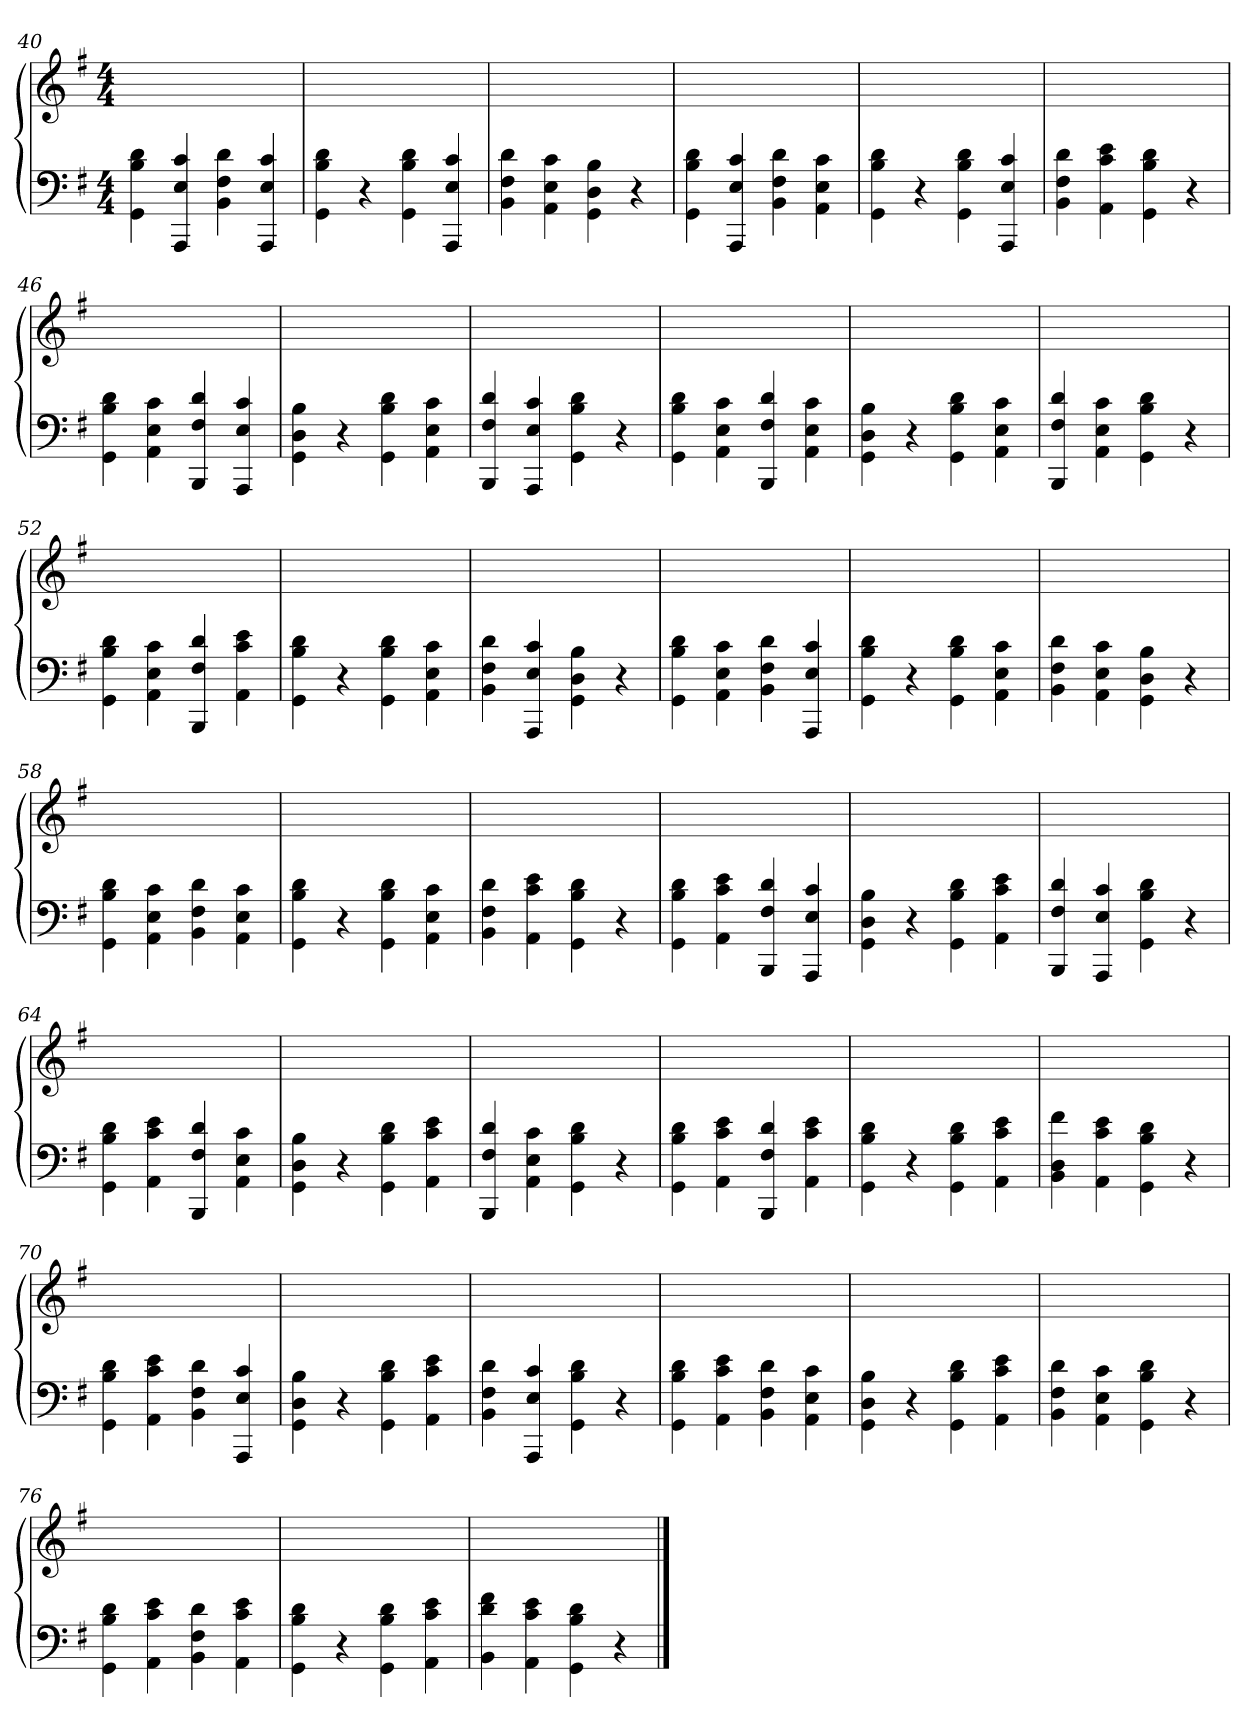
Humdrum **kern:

**kern	**kern
*part2	*part1
*staff2	*staff1
*clefF4	*clefG2
*k[f#]	*k[f#]
*G:	*G:
*M4/4	*M4/4
=40	=40
4GG 4B 4d	1ryy
4AAA 4E 4c	.
4BB 4F# 4d	.
4AAA 4E 4c	.
=41	=41
4GG 4B 4d	1ryy
4r	.
4GG 4B 4d	.
4AAA 4E 4c	.
=42	=42
4BB 4F# 4d	1ryy
4AA 4E 4c	.
4GG 4D 4B	.
4r	.
=43	=43
4GG 4B 4d	1ryy
4AAA 4E 4c	.
4BB 4F# 4d	.
4AA 4E 4c	.
=44	=44
4GG 4B 4d	1ryy
4r	.
4GG 4B 4d	.
4AAA 4E 4c	.
=45	=45
4BB 4F# 4d	1ryy
4AA 4c 4e	.
4GG 4B 4d	.
4r	.
=46	=46
4GG 4B 4d	1ryy
4AA 4E 4c	.
4BBB 4F# 4d	.
4AAA 4E 4c	.
=47	=47
4GG 4D 4B	1ryy
4r	.
4GG 4B 4d	.
4AA 4E 4c	.
=48	=48
4BBB 4F# 4d	1ryy
4AAA 4E 4c	.
4GG 4B 4d	.
4r	.
=49	=49
4GG 4B 4d	1ryy
4AA 4E 4c	.
4BBB 4F# 4d	.
4AA 4E 4c	.
=50	=50
4GG 4D 4B	1ryy
4r	.
4GG 4B 4d	.
4AA 4E 4c	.
=51	=51
4BBB 4F# 4d	1ryy
4AA 4E 4c	.
4GG 4B 4d	.
4r	.
=52	=52
4GG 4B 4d	1ryy
4AA 4E 4c	.
4BBB 4F# 4d	.
4AA 4c 4e	.
=53	=53
4GG 4B 4d	1ryy
4r	.
4GG 4B 4d	.
4AA 4E 4c	.
=54	=54
4BB 4F# 4d	1ryy
4AAA 4E 4c	.
4GG 4D 4B	.
4r	.
=55	=55
4GG 4B 4d	1ryy
4AA 4E 4c	.
4BB 4F# 4d	.
4AAA 4E 4c	.
=56	=56
4GG 4B 4d	1ryy
4r	.
4GG 4B 4d	.
4AA 4E 4c	.
=57	=57
4BB 4F# 4d	1ryy
4AA 4E 4c	.
4GG 4D 4B	.
4r	.
=58	=58
4GG 4B 4d	1ryy
4AA 4E 4c	.
4BB 4F# 4d	.
4AA 4E 4c	.
=59	=59
4GG 4B 4d	1ryy
4r	.
4GG 4B 4d	.
4AA 4E 4c	.
=60	=60
4BB 4F# 4d	1ryy
4AA 4c 4e	.
4GG 4B 4d	.
4r	.
=61	=61
4GG 4B 4d	1ryy
4AA 4c 4e	.
4BBB 4F# 4d	.
4AAA 4E 4c	.
=62	=62
4GG 4D 4B	1ryy
4r	.
4GG 4B 4d	.
4AA 4c 4e	.
=63	=63
4BBB 4F# 4d	1ryy
4AAA 4E 4c	.
4GG 4B 4d	.
4r	.
=64	=64
4GG 4B 4d	1ryy
4AA 4c 4e	.
4BBB 4F# 4d	.
4AA 4E 4c	.
=65	=65
4GG 4D 4B	1ryy
4r	.
4GG 4B 4d	.
4AA 4c 4e	.
=66	=66
4BBB 4F# 4d	1ryy
4AA 4E 4c	.
4GG 4B 4d	.
4r	.
=67	=67
4GG 4B 4d	1ryy
4AA 4c 4e	.
4BBB 4F# 4d	.
4AA 4c 4e	.
=68	=68
4GG 4B 4d	1ryy
4r	.
4GG 4B 4d	.
4AA 4c 4e	.
=69	=69
4BB 4D 4f#	1ryy
4AA 4c 4e	.
4GG 4B 4d	.
4r	.
=70	=70
4GG 4B 4d	1ryy
4AA 4c 4e	.
4BB 4F# 4d	.
4AAA 4E 4c	.
=71	=71
4GG 4D 4B	1ryy
4r	.
4GG 4B 4d	.
4AA 4c 4e	.
=72	=72
4BB 4F# 4d	1ryy
4AAA 4E 4c	.
4GG 4B 4d	.
4r	.
=73	=73
4GG 4B 4d	1ryy
4AA 4c 4e	.
4BB 4F# 4d	.
4AA 4E 4c	.
=74	=74
4GG 4D 4B	1ryy
4r	.
4GG 4B 4d	.
4AA 4c 4e	.
=75	=75
4BB 4F# 4d	1ryy
4AA 4E 4c	.
4GG 4B 4d	.
4r	.
=76	=76
4GG 4B 4d	1ryy
4AA 4c 4e	.
4BB 4F# 4d	.
4AA 4c 4e	.
=77	=77
4GG 4B 4d	1ryy
4r	.
4GG 4B 4d	.
4AA 4c 4e	.
=78	=78
4BB 4d 4f#	1ryy
4AA 4c 4e	.
4GG 4B 4d	.
4r	.
==	==
*-	*-
